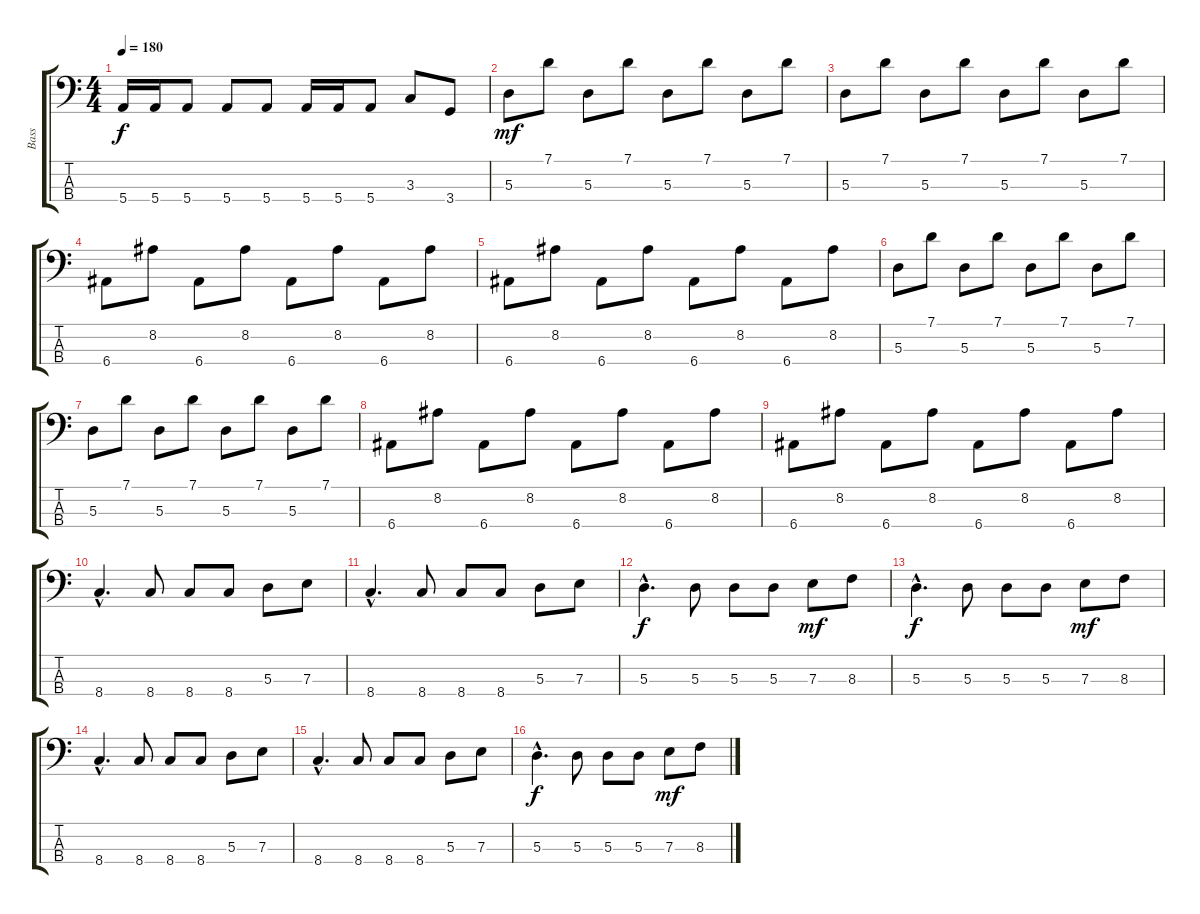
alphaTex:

\track ("Bass" "Bass") {instrument electricbasspick}
\staff {score tabs}
\tuning (G2 D2 A1 E1) {hide}
\ts (4 4)
\tempo 180
\clef f4
\ks c
5.4.16{dy f} 5.4.16 5.4.8 5.4.8 5.4.8 5.4.16 5.4.16 5.4.8 3.3.8 3.4.8 |
5.3.8{dy mf} 7.1.8 5.3.8 7.1.8 5.3.8 7.1.8 5.3.8 7.1.8 |
5.3.8 7.1.8 5.3.8 7.1.8 5.3.8 7.1.8 5.3.8 7.1.8 |
6.4.8 8.2.8 6.4.8 8.2.8 6.4.8 8.2.8 6.4.8 8.2.8 |
6.4.8 8.2.8 6.4.8 8.2.8 6.4.8 8.2.8 6.4.8 8.2.8 |
5.3.8 7.1.8 5.3.8 7.1.8 5.3.8 7.1.8 5.3.8 7.1.8 |
5.3.8 7.1.8 5.3.8 7.1.8 5.3.8 7.1.8 5.3.8 7.1.8 |
6.4.8 8.2.8 6.4.8 8.2.8 6.4.8 8.2.8 6.4.8 8.2.8 |
6.4.8 8.2.8 6.4.8 8.2.8 6.4.8 8.2.8 6.4.8 8.2.8 |
8.4{hac}.4{d} 8.4.8 8.4.8 8.4.8 5.3.8 7.3.8 |
8.4{hac}.4{d} 8.4.8 8.4.8 8.4.8 5.3.8 7.3.8 |
5.3{hac}.4{d dy f} 5.3.8 5.3.8 5.3.8 7.3.8{dy mf} 8.3.8 |
5.3{hac}.4{d dy f} 5.3.8 5.3.8 5.3.8 7.3.8{dy mf} 8.3.8 |
8.4{hac}.4{d} 8.4.8 8.4.8 8.4.8 5.3.8 7.3.8 |
8.4{hac}.4{d} 8.4.8 8.4.8 8.4.8 5.3.8 7.3.8 |
5.3{hac}.4{d dy f} 5.3.8 5.3.8 5.3.8 7.3.8{dy mf} 8.3.8
